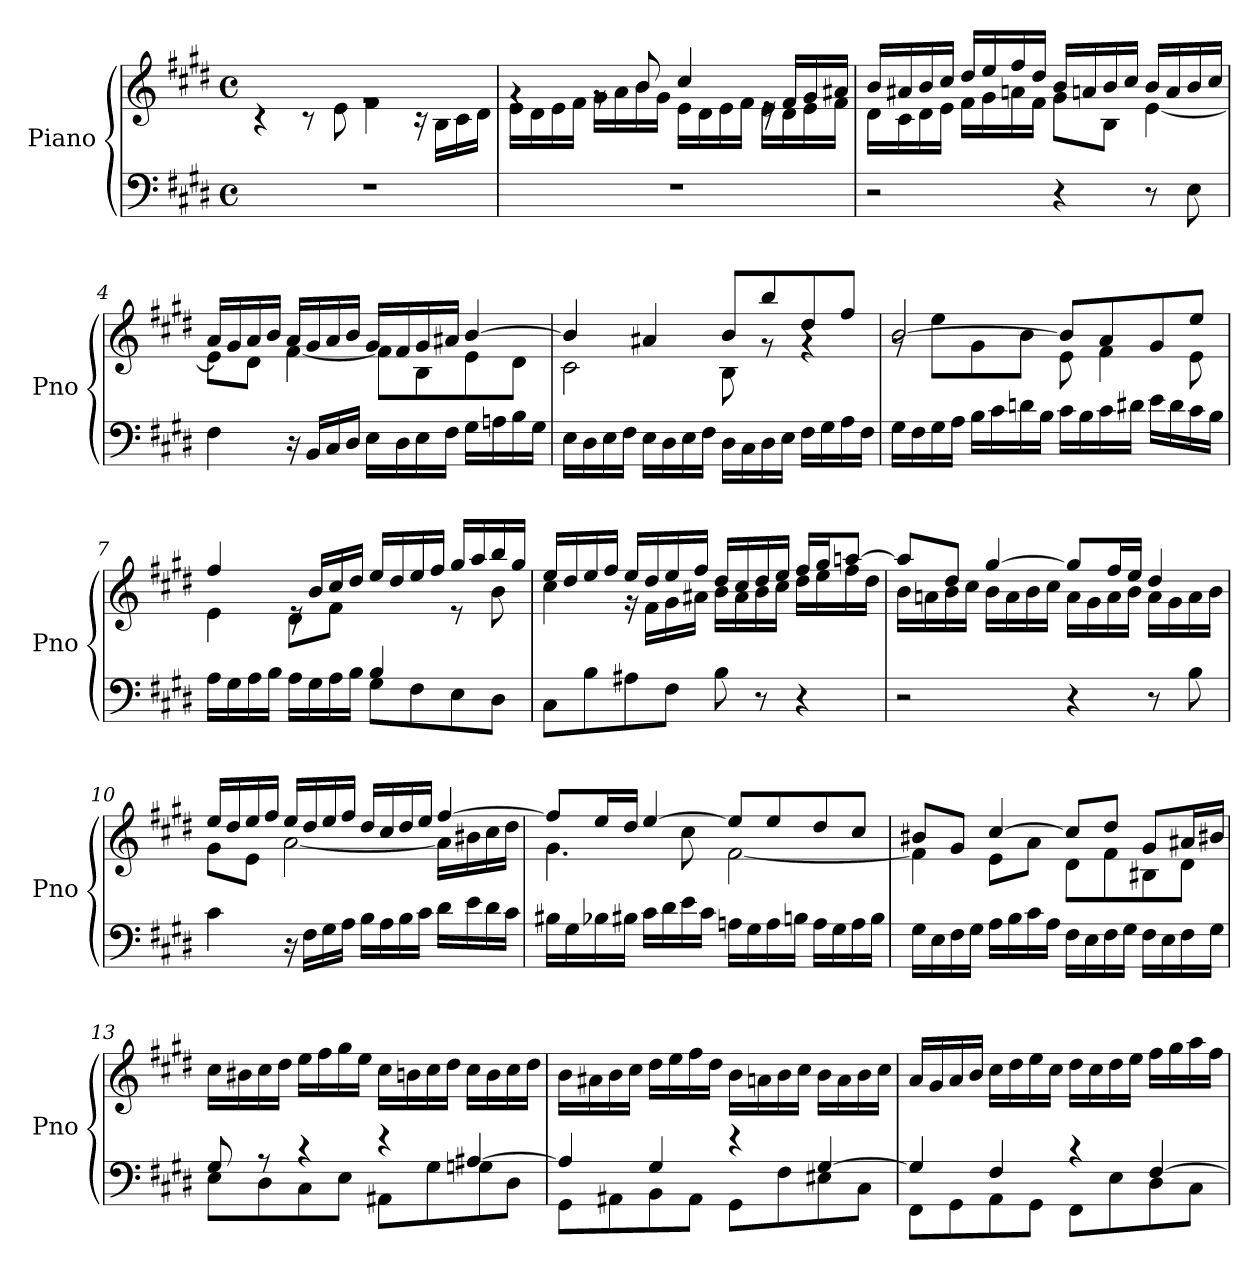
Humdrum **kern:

**kern	**kern
*part1	*part1
*staff2	*staff1
*I"Piano	*
*I'Pno	*
*clefF4	*clefG2
*k[f#c#g#d#]	*k[f#c#g#d#]
*M4/4	*M4/4
*met(c)	*met(c)
=1	=1
*	*^
1r	1rg	4r
.	.	8r
.	.	8e\
.	.	4f#\
.	.	16r
.	.	16B\LL
.	.	16c#\
.	.	16d#\JJ
=2	=2	=2
1r	4rg	16e\LL
.	.	16d#\
.	.	16e\
.	.	16f#\JJ
.	8rg	16g#\LL
.	.	16a\
.	8b/	16b\
.	.	16g#\JJ
.	4cc#/	16e\LL
.	.	16d#\
.	.	16e\
.	.	16f#\JJ
.	16re	16e\LL
.	16f#/LL	16d#\
.	16g#/	16e\
.	16a#X/JJ	16f#\JJ
=3	=3	=3
2r	16b/LL	16d#\LL
.	16a#X/	16c#\
.	16b/	16d#\
.	16cc#/JJ	16e\JJ
.	16dd#/LL	16f#\LL
.	16ee/	16g#\
.	16ff#/	16an\
.	16dd#/JJ	16f#\JJ
4r	16b/LL	8g#\L
.	16an/	.
.	16b/	8B\J
.	16cc#/JJ	.
8r	16b/LL	[4e\
.	16a/	.
8E\	16b/	.
.	16cc#/JJ	.
!!LO:LB:g=z	!!
=4	=4	=4
4F#\	16a/LL	8e\L]
.	16g#/	.
.	16a/	8d#\J
.	16b/JJ	.
16r	16a/LL	[4f#\
16BB/LL	16g#/	.
16C#/	16a/	.
16D#/JJ	16b/JJ	.
16E\LL	16g#/LL	8f#\L]
16D#\	16f#/	.
16E\	16g#/	8B\
16F#\JJ	16a#X/JJ	.
16G#\LL	[4b/	8e\
16An\	.	.
16B\	.	8d#\J
16G#\JJ	.	.
=5	=5	=5
16E\LL	4b/]	2c#\
16D#\	.	.
16E\	.	.
16F#\JJ	.	.
16E\LL	4a#X/	.
16D#\	.	.
16E\	.	.
16F#\JJ	.	.
16D#\LL	8b/L	8B\
16C#\	.	.
16D#\	8bb/	8rg
16E\JJ	.	.
16F#\LL	8dd#/	4rg
16G#\	.	.
16A\	8ff#/J	.
16F#\JJ	.	.
!!LO:LB:g=z	!!
=6	=6	=6
16G#\LL	[2b/	8rg
16F#\	.	.
16G#\	.	8ee\L
16A\JJ	.	.
16B\LL	.	8g#\
16c#\	.	.
16dn\	.	8b\J
16B\JJ	.	.
16c#\LL	8b/L]	8e\
16B\	.	.
16c#\	8a/	4f#\
16d#X\JJ	.	.
16e\LL	8g#/	.
16d#\	.	.
16c#\	8ee/J	8e\
16B\JJ	.	.
!!LO:LB:g=z	!!
=7	=7	=7
*^	*	*
2ryy	16A\LL	4ff#/	4e\
.	16G#\	.	.
.	16A\	.	.
.	16B\JJ	.	.
.	16A\LL	16re	8d#\L
.	16G#\	16b/LL	.
.	16A\	16cc#/	8f#\J
.	16B\JJ	16dd#/JJ	.
4B/	8G#\L	16ee/LL	4ryy
.	.	16dd#/	.
.	8F#\	16ee/	.
.	.	16ff#/JJ	.
4ryy	8E\	16gg#/LL	8r
.	.	16aa/	.
.	8D#\J	16bb/	8b\
.	.	16gg#/JJ	.
*v	*v	*	*
=8	=8	=8
8C#\L	16ee/LL	4cc#\
.	16dd#/	.
8B\	16ee/	.
.	16ff#/JJ	.
8A#X\	16ee/LL	16r
.	16dd#/	16f#\LL
8F#\J	16ee/	16g#\
.	16ff#/JJ	16a#X\JJ
8B\	16dd#/LL	16b\LL
.	16cc#/	16a#\
8r	16dd#/	16b\
.	16ee/JJ	16cc#\JJ
4r	16ff#/LL	16dd#\LL
.	16gg#/J	16ee\
.	[8aan/J	16ff#\
.	.	16dd#\JJ
=9	=9	=9
2r	8aan/L]	16b\LL
.	.	16an\
.	8dd#/J	16b\
.	.	16cc#\JJ
.	[4gg#/	16b\LL
.	.	16a\
.	.	16b\
.	.	16cc#\JJ
4r	8gg#/L]	16a\LL
.	.	16g#\
.	16ff#/L	16a\
.	16ee/JJ	16b\JJ
8r	4dd#/	16a\LL
.	.	16g#\
8B\	.	16a\
.	.	16b\JJ
!!LO:LB:g=z	!!
=10	=10	=10
4c#\	16ee/LL	8g#\L
.	16dd#/	.
.	16ee/	8e\J
.	16ff#/JJ	.
16r	16ee/LL	[2a\
16F#\LL	16dd#/	.
16G#\	16ee/	.
16A\JJ	16ff#/JJ	.
16B\LL	16dd#/LL	.
16A\	16cc#/	.
16B\	16dd#/	.
16c#\JJ	16ee/JJ	.
16d#\LL	[4ff#/	16a\LL]
16e\	.	16b#X\
16d#\	.	16cc#\
16c#\JJ	.	16dd#\JJ
=11	=11	=11
16B#X\LL	8ff#/L]	4.g#\
16G#\	.	.
16B-Xi\	16ee/L	.
16B#\JJ	16dd#/JJ	.
16c#\LL	[4ee/	.
16d#\	.	.
16e\	.	8cc#\
16c#\JJ	.	.
16An\LL	8ee/L]	[2f#\
16G#\	.	.
16A\	8ee/	.
16Bn\JJ	.	.
16A\LL	8dd#/	.
16G#\	.	.
16A\	8cc#/J	.
16B\JJ	.	.
!!LO:PB:g=z	!!
=12	=12	=12
16G#\LL	8b#X/L	4f#\]
16E\	.	.
16F#\	8g#/J	.
16G#\JJ	.	.
16A\LL	[4cc#/	8e\L
16B\	.	.
16c#\	.	8a\J
16A\JJ	.	.
16F#\LL	8cc#/L]	8d#\L
16E\	.	.
16F#\	8dd#/J	8f#\
16G#\JJ	.	.
16F#\LL	8g#/L	8B#X\
16E\	.	.
16F#\	16a#X/L	8d#\J
16G#\JJ	16b#X/JJ	.
*	*v	*v
=13	=13
*^	*
8G#/	8E\L	16cc#\LL
.	.	16b#X\
8r	8D#\	16cc#\
.	.	16dd#\JJ
4r	8C#\	16ee\LL
.	.	16ff#\
.	8E\J	16gg#\
.	.	16ee\JJ
4r	8AA#X\L	16cc#\LL
.	.	16bn\
.	8G#\	16cc#\
.	.	16dd#\JJ
[4A#X/	8Gni\	16cc#\LL
.	.	16b\
.	8D#\J	16cc#\
.	.	16dd#\JJ
!!LO:LB:g=z
=14	=14	=14
4A#/]	8GG#\L	16b\LL
.	.	16a#X\
.	8AA#X\	16b\
.	.	16cc#\JJ
4G#/	8BB\	16dd#\LL
.	.	16ee\
.	8AA#\J	16ff#\
.	.	16dd#\JJ
4r	8GG#\L	16b\LL
.	.	16an\
.	8F#\	16b\
.	.	16cc#\JJ
[4G#/	8E#X\	16b\LL
.	.	16a\
.	8C#\J	16b\
.	.	16cc#\JJ
=15	=15	=15
4G#/]	8FF#\L	16a/LL
.	.	16g#/
.	8GG#\	16a/
.	.	16b/JJ
4F#/	8AA\	16cc#\LL
.	.	16dd#\
.	8GG#\J	16ee\
.	.	16cc#\JJ
4r	8FF#\L	16dd#\LL
.	.	16cc#\
.	8E\	16dd#\
.	.	16ee\JJ
[4F#/	8D#\	16ff#\LL
.	.	16gg#\
.	8C#\J	16aa\
.	.	16ff#\JJ
*v	*v	*
=	=
*-	*-
